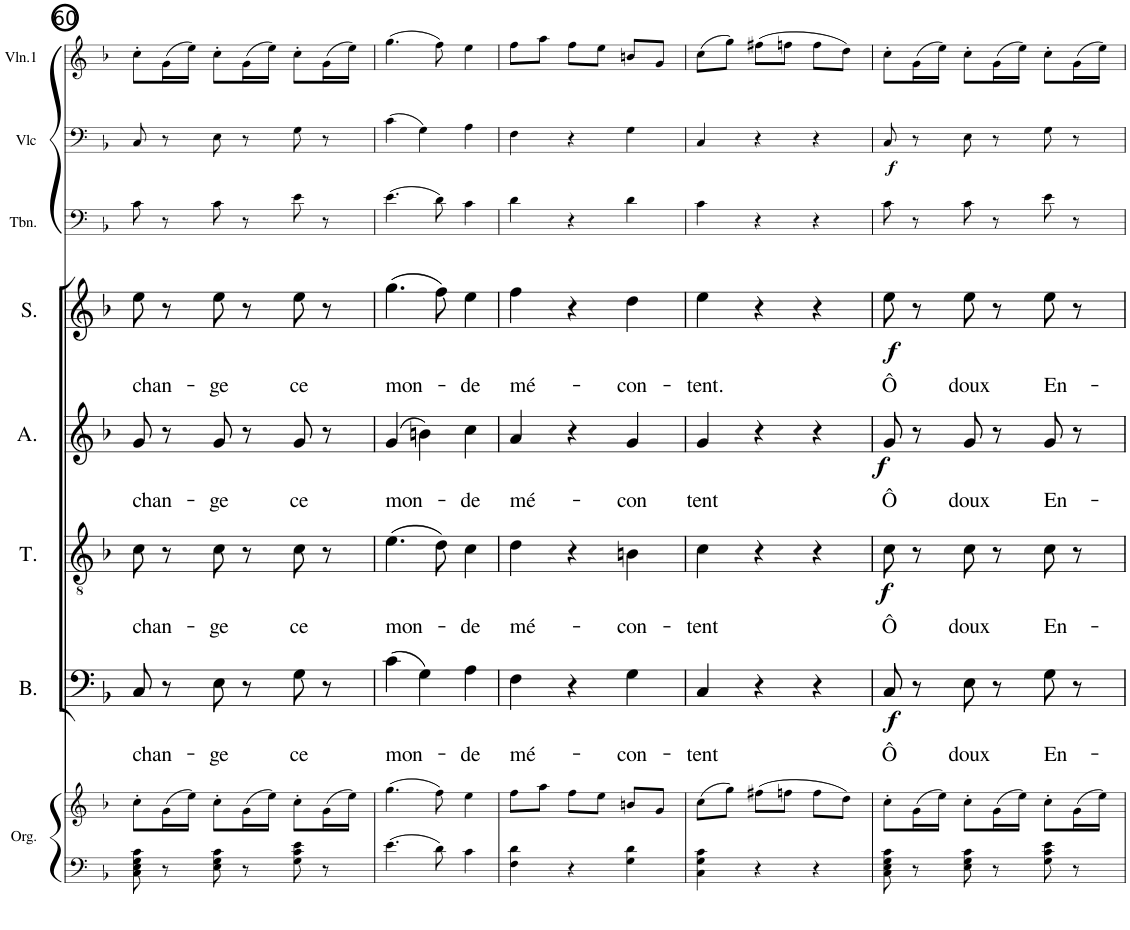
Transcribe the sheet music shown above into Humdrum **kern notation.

**kern	**kern	**kern	**text	**dynam	**kern	**text	**dynam	**kern	**text	**dynam	**kern	**text	**dynam	**kern	**kern	**dynam	**kern
*part8	*part8	*part7	*part7	*part7	*part6	*part6	*part6	*part5	*part5	*part5	*part4	*part4	*part4	*part3	*part2	*part2	*part1
*staff9	*staff8	*staff7	*staff7	*staff7	*staff6	*staff6	*staff6	*staff5	*staff5	*staff5	*staff4	*staff4	*staff4	*staff3	*staff2	*staff2	*staff1
*I"Orgue	*	*I"Bass	*	*	*I"Ténor	*	*	*I"Alto	*	*	*I"Soprano	*	*	*I"Trombone	*I"Violoncelle	*	*I"Violon 1
*I'Org.	*	*I'B.	*	*	*I'T.	*	*	*I'A.	*	*	*I'S.	*	*	*I'Tbn.	*I'Vlc	*	*I'Vln.1
!!LO:PB:g=z
*clefF4	*clefG2	*clefF4	*	*	*clefGv2	*	*	*clefG2	*	*	*clefG2	*	*	*clefF4	*clefF4	*	*clefG2
*k[b-]	*k[b-]	*k[b-]	*	*	*k[b-]	*	*	*k[b-]	*	*	*k[b-]	*	*	*k[b-]	*k[b-]	*	*k[b-]
*M3/4	*M3/4	*M3/4	*	*	*M3/4	*	*	*M3/4	*	*	*M3/4	*	*	*M3/4	*M3/4	*	*M3/4
=60	=60	=60	=60	=60	=60	=60	=60	=60	=60	=60	=60	=60	=60	=60	=60	=60	=60
!	!	!	!LO:LY:b	!	!	!LO:LY:b	!	!	!LO:LY:b	!	!	!LO:LY:b	!	!	!	!	!
8C\ 8E\ 8G\ 8c\	8cc'\L	8C/	chan-	.	8c\	chan-	.	8g/	chan-	.	8ee\	chan-	.	8c\	8C/	.	8cc'\L
8r	(16g\L	8r	.	.	8r	.	.	8r	.	.	8r	.	.	8r	8r	.	(16g\L
.	16ee\JJ)	.	.	.	.	.	.	.	.	.	.	.	.	.	.	.	16ee\JJ)
!	!	!	!LO:LY:b	!	!	!LO:LY:b	!	!	!LO:LY:b	!	!	!LO:LY:b	!	!	!	!	!
8E\ 8G\ 8c\	8cc'\L	8E\	-ge	.	8c\	-ge	.	8g/	-ge	.	8ee\	-ge	.	8c\	8E\	.	8cc'\L
8r	(16g\L	8r	.	.	8r	.	.	8r	.	.	8r	.	.	8r	8r	.	(16g\L
.	16ee\JJ)	.	.	.	.	.	.	.	.	.	.	.	.	.	.	.	16ee\JJ)
!	!	!	!LO:LY:b	!	!	!LO:LY:b	!	!	!LO:LY:b	!	!	!LO:LY:b	!	!	!	!	!
8G\ 8c\ 8e\	8cc'\L	8G\	ce	.	8c\	ce	.	8g/	ce	.	8ee\	ce	.	8e\	8G\	.	8cc'\L
8r	(16g\L	8r	.	.	8r	.	.	8r	.	.	8r	.	.	8r	8r	.	(16g\L
.	16ee\JJ)	.	.	.	.	.	.	.	.	.	.	.	.	.	.	.	16ee\JJ)
=61	=61	=61	=61	=61	=61	=61	=61	=61	=61	=61	=61	=61	=61	=61	=61	=61	=61
!	!	!	!LO:LY:b	!	!	!LO:LY:b	!	!	!LO:LY:b	!	!	!LO:LY:b	!	!	!	!	!
4.e\	(4.gg\	(4c\	mon-	.	(4.e\	mon-	.	(4g/	mon-	.	(4.gg\	mon-	.	(4.e\	(4c\	.	(4.gg\
.	.	4G\)	.	.	.	.	.	4bn\)	.	.	.	.	.	.	4G\)	.	.
8d\	8ff\)	.	.	.	8d\)	.	.	.	.	.	8ff\)	.	.	8d\)	.	.	8ff\)
!	!	!	!LO:LY:b	!	!	!LO:LY:b	!	!	!LO:LY:b	!	!	!LO:LY:b	!	!	!	!	!
4c\	4ee\	4A\	-de	.	4c\	-de	.	4cc\	-de	.	4ee\	-de	.	4c\	4A\	.	4ee\
=62	=62	=62	=62	=62	=62	=62	=62	=62	=62	=62	=62	=62	=62	=62	=62	=62	=62
!	!	!	!LO:LY:b	!	!	!LO:LY:b	!	!	!LO:LY:b	!	!	!LO:LY:b	!	!	!	!	!
4F\ 4d\	8ff\L	4F\	mé-	.	4d\	mé-	.	4a/	mé-	.	4ff\	mé-	.	4d\	4F\	.	8ff\L
.	8aa\J	.	.	.	.	.	.	.	.	.	.	.	.	.	.	.	8aa\J
4r	8ff\L	4r	.	.	4r	.	.	4r	.	.	4r	.	.	4r	4r	.	8ff\L
.	8ee\J	.	.	.	.	.	.	.	.	.	.	.	.	.	.	.	8ee\J
!	!	!	!LO:LY:b	!	!	!LO:LY:b	!	!	!LO:LY:b	!	!	!LO:LY:b	!	!	!	!	!
4G\ 4d\	8bn/L	4G\	-con-	.	4Bn\	-con-	.	4g/	-con	.	4dd\	-con-	.	4d\	4G\	.	8bn/L
.	8g/J	.	.	.	.	.	.	.	.	.	.	.	.	.	.	.	8g/J
=63	=63	=63	=63	=63	=63	=63	=63	=63	=63	=63	=63	=63	=63	=63	=63	=63	=63
!	!	!	!LO:LY:b	!	!	!LO:LY:b	!	!	!LO:LY:b	!	!	!LO:LY:b	!	!	!	!	!
4C\ 4G\ 4c\	(8cc\L	4C/	-tent	.	4c\	-tent	.	4g/	-tent	.	4ee\	-tent.	.	4c\	4C/	.	(8cc\L
.	8gg\J)	.	.	.	.	.	.	.	.	.	.	.	.	.	.	.	8gg\J)
4r	(8ff#X\L	4r	.	.	4r	.	.	4r	.	.	4r	.	.	4r	4r	.	(8ff#X\L
.	8ffn\J	.	.	.	.	.	.	.	.	.	.	.	.	.	.	.	8ffn\J
4r	8ff\L	4r	.	.	4r	.	.	4r	.	.	4r	.	.	4r	4r	.	8ff\L
.	8dd\J)	.	.	.	.	.	.	.	.	.	.	.	.	.	.	.	8dd\J)
=64	=64	=64	=64	=64	=64	=64	=64	=64	=64	=64	=64	=64	=64	=64	=64	=64	=64
!	!	!	!LO:LY:b	!LO:DY:b	!	!LO:LY:b	!LO:DY:b	!	!LO:LY:b	!LO:DY:b	!	!LO:LY:b	!LO:DY:b	!	!	!LO:DY:b	!
8C\ 8E\ 8G\ 8c\	8cc'\L	8C/	Ô	f	8c\	Ô	f	8g/	Ô	f	8ee\	Ô	f	8c\	8C/	f	8cc'\L
8r	(16g\L	8r	.	.	8r	.	.	8r	.	.	8r	.	.	8r	8r	.	(16g\L
.	16ee\JJ)	.	.	.	.	.	.	.	.	.	.	.	.	.	.	.	16ee\JJ)
!	!	!	!LO:LY:b	!	!	!LO:LY:b	!	!	!LO:LY:b	!	!	!LO:LY:b	!	!	!	!	!
8E\ 8G\ 8c\	8cc'\L	8E\	doux	.	8c\	doux	.	8g/	doux	.	8ee\	doux	.	8c\	8E\	.	8cc'\L
8r	(16g\L	8r	.	.	8r	.	.	8r	.	.	8r	.	.	8r	8r	.	(16g\L
.	16ee\JJ)	.	.	.	.	.	.	.	.	.	.	.	.	.	.	.	16ee\JJ)
!	!	!	!LO:LY:b	!	!	!LO:LY:b	!	!	!LO:LY:b	!	!	!LO:LY:b	!	!	!	!	!
8G\ 8c\ 8e\	8cc'\L	8G\	En-	.	8c\	En-	.	8g/	En-	.	8ee\	En-	.	8e\	8G\	.	8cc'\L
8r	(16g\L	8r	.	.	8r	.	.	8r	.	.	8r	.	.	8r	8r	.	(16g\L
.	16ee\JJ)	.	.	.	.	.	.	.	.	.	.	.	.	.	.	.	16ee\JJ)
=	=	=	=	=	=	=	=	=	=	=	=	=	=	=	=	=	=
*-	*-	*-	*-	*-	*-	*-	*-	*-	*-	*-	*-	*-	*-	*-	*-	*-	*-
